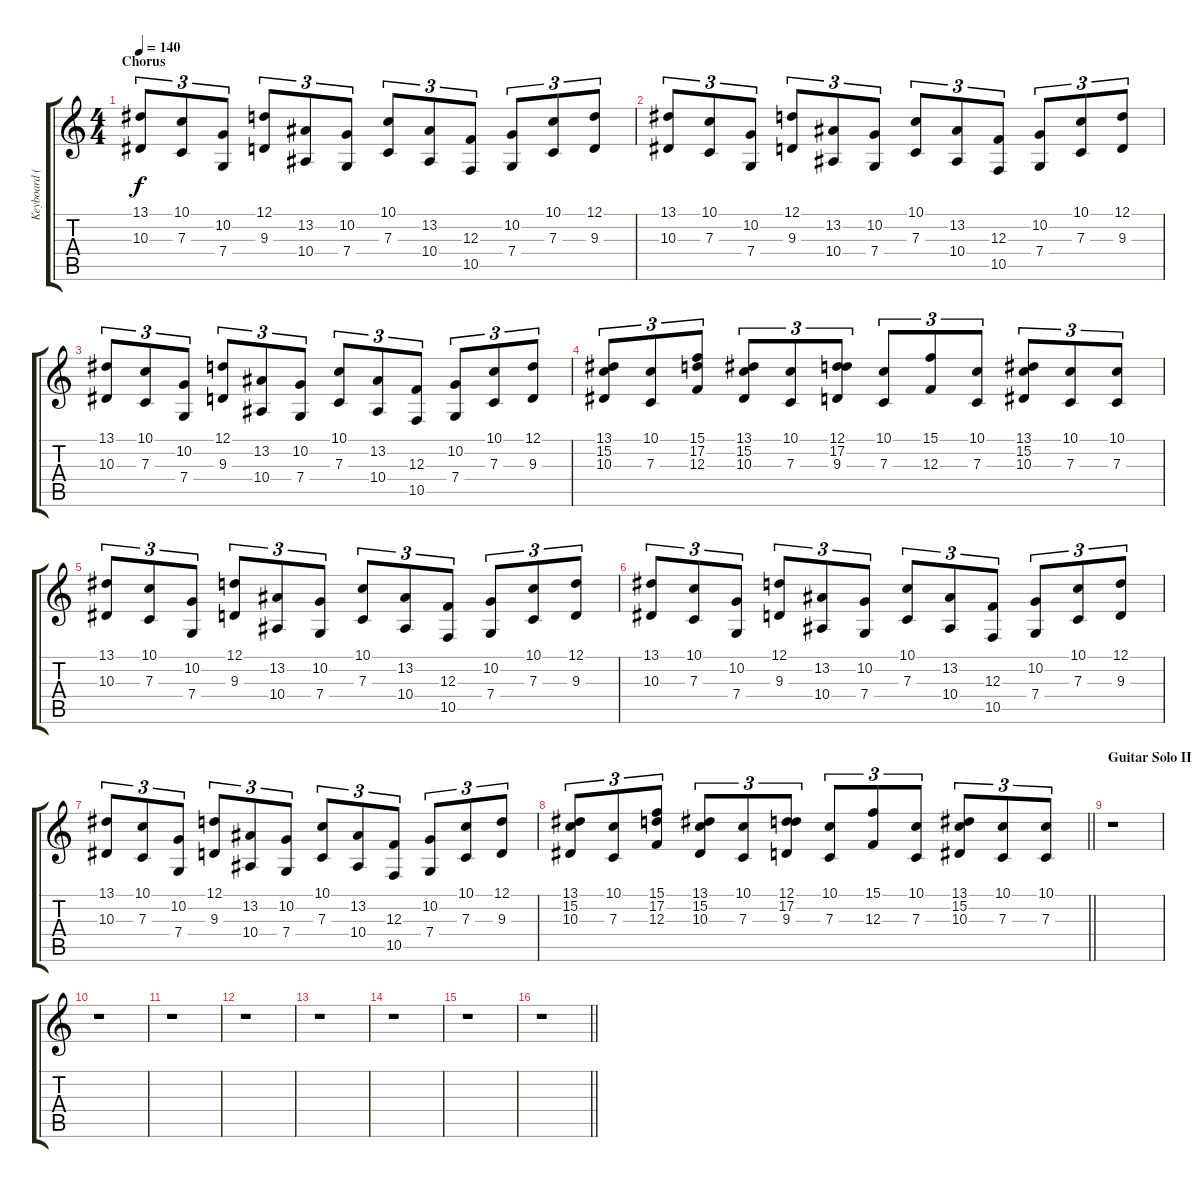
\track ("Keyboard (Lead)" "Keyboard (") {instrument musicbox}
\staff {score tabs}
\tuning (D4 A3 F3 C3 G2 C2) {hide}
\ts (4 4)
\section ("" "Chorus")
\tempo 140
\clef g2
\ks c
(13.1 10.3).8{tu (3 2) dy f volume 8 balance 8 instrument musicbox} (10.1 7.3).8{tu (3 2)} (10.2 7.4).8{tu (3 2)} (12.1 9.3).8{tu (3 2)} (13.2 10.4).8{tu (3 2)} (10.2 7.4).8{tu (3 2)} (10.1 7.3).8{tu (3 2)} (13.2 10.4).8{tu (3 2)} (12.3 10.5).8{tu (3 2)} (10.2 7.4).8{tu (3 2)} (10.1 7.3).8{tu (3 2)} (12.1 9.3).8{tu (3 2)} |
(13.1 10.3).8{tu (3 2)} (10.1 7.3).8{tu (3 2)} (10.2 7.4).8{tu (3 2)} (12.1 9.3).8{tu (3 2)} (13.2 10.4).8{tu (3 2)} (10.2 7.4).8{tu (3 2)} (10.1 7.3).8{tu (3 2)} (13.2 10.4).8{tu (3 2)} (12.3 10.5).8{tu (3 2)} (10.2 7.4).8{tu (3 2)} (10.1 7.3).8{tu (3 2)} (12.1 9.3).8{tu (3 2)} |
(13.1 10.3).8{tu (3 2)} (10.1 7.3).8{tu (3 2)} (10.2 7.4).8{tu (3 2)} (12.1 9.3).8{tu (3 2)} (13.2 10.4).8{tu (3 2)} (10.2 7.4).8{tu (3 2)} (10.1 7.3).8{tu (3 2)} (13.2 10.4).8{tu (3 2)} (12.3 10.5).8{tu (3 2)} (10.2 7.4).8{tu (3 2)} (10.1 7.3).8{tu (3 2)} (12.1 9.3).8{tu (3 2)} |
(13.1 15.2 10.3).8{tu (3 2)} (10.1 7.3).8{tu (3 2)} (15.1 17.2 12.3).8{tu (3 2)} (13.1 15.2 10.3).8{tu (3 2)} (10.1 7.3).8{tu (3 2)} (12.1 17.2 9.3).8{tu (3 2)} (10.1 7.3).8{tu (3 2)} (15.1 12.3).8{tu (3 2)} (10.1 7.3).8{tu (3 2)} (13.1 15.2 10.3).8{tu (3 2)} (10.1 7.3).8{tu (3 2)} (10.1 7.3).8{tu (3 2)} |
(13.1 10.3).8{tu (3 2)} (10.1 7.3).8{tu (3 2)} (10.2 7.4).8{tu (3 2)} (12.1 9.3).8{tu (3 2)} (13.2 10.4).8{tu (3 2)} (10.2 7.4).8{tu (3 2)} (10.1 7.3).8{tu (3 2)} (13.2 10.4).8{tu (3 2)} (12.3 10.5).8{tu (3 2)} (10.2 7.4).8{tu (3 2)} (10.1 7.3).8{tu (3 2)} (12.1 9.3).8{tu (3 2)} |
(13.1 10.3).8{tu (3 2)} (10.1 7.3).8{tu (3 2)} (10.2 7.4).8{tu (3 2)} (12.1 9.3).8{tu (3 2)} (13.2 10.4).8{tu (3 2)} (10.2 7.4).8{tu (3 2)} (10.1 7.3).8{tu (3 2)} (13.2 10.4).8{tu (3 2)} (12.3 10.5).8{tu (3 2)} (10.2 7.4).8{tu (3 2)} (10.1 7.3).8{tu (3 2)} (12.1 9.3).8{tu (3 2)} |
(13.1 10.3).8{tu (3 2)} (10.1 7.3).8{tu (3 2)} (10.2 7.4).8{tu (3 2)} (12.1 9.3).8{tu (3 2)} (13.2 10.4).8{tu (3 2)} (10.2 7.4).8{tu (3 2)} (10.1 7.3).8{tu (3 2)} (13.2 10.4).8{tu (3 2)} (12.3 10.5).8{tu (3 2)} (10.2 7.4).8{tu (3 2)} (10.1 7.3).8{tu (3 2)} (12.1 9.3).8{tu (3 2)} |
\barLineRight lightlight
(13.1 15.2 10.3).8{tu (3 2)} (10.1 7.3).8{tu (3 2)} (15.1 17.2 12.3).8{tu (3 2)} (13.1 15.2 10.3).8{tu (3 2)} (10.1 7.3).8{tu (3 2)} (12.1 17.2 9.3).8{tu (3 2)} (10.1 7.3).8{tu (3 2)} (15.1 12.3).8{tu (3 2)} (10.1 7.3).8{tu (3 2)} (13.1 15.2 10.3).8{tu (3 2)} (10.1 7.3).8{tu (3 2)} (10.1 7.3).8{tu (3 2)} |
\section ("" "Guitar Solo II")
r.1 |
r.1 |
r.1 |
r.1 |
r.1 |
r.1 |
r.1 |
\barLineRight lightlight
r.1
